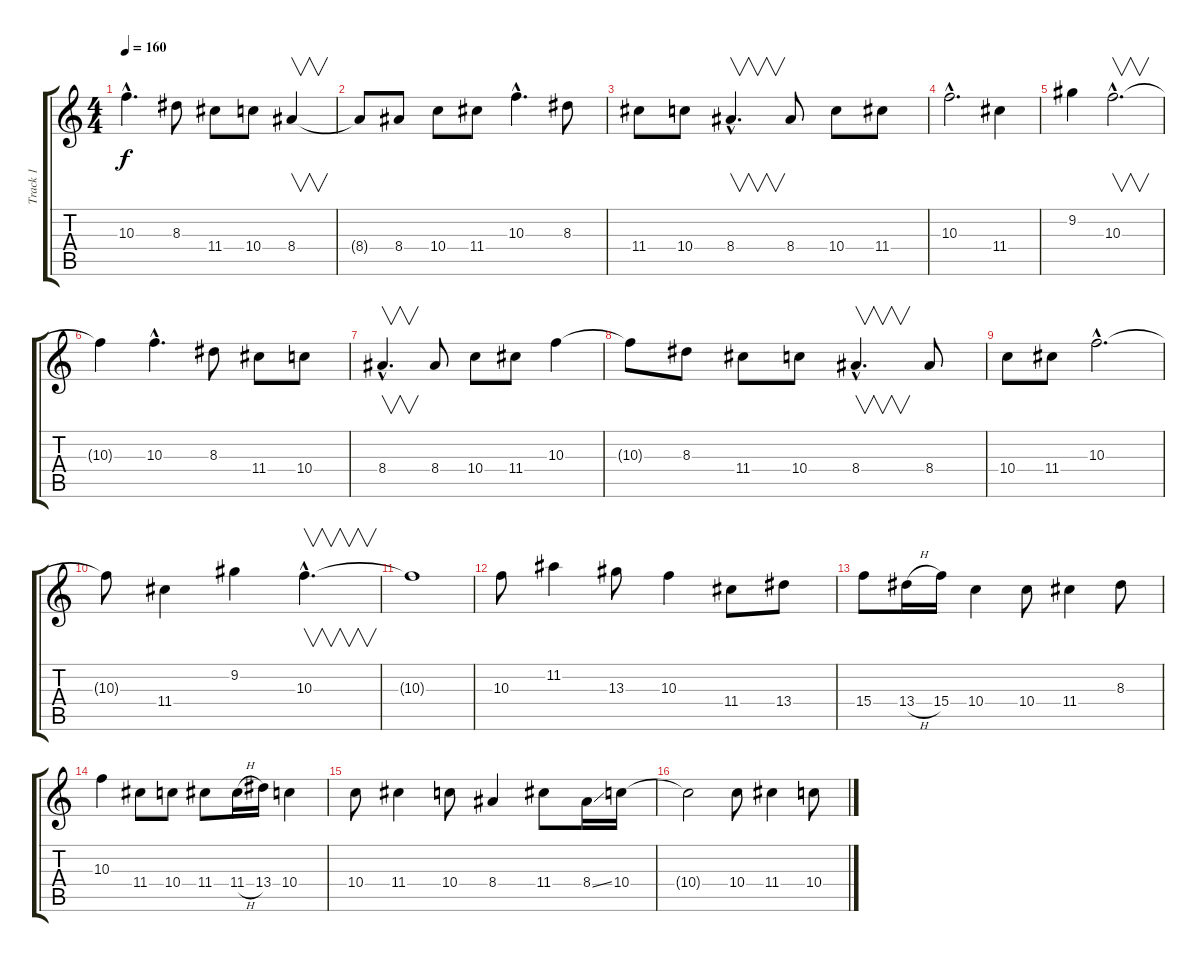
\track ("Track 1" "Track 1") {instrument acousticguitarnylon}
\staff {score tabs}
\tuning (E4 B3 G3 D3 A2 E2) {hide}
\ts (4 4)
\tempo 160
\clef g2
\ks c
10.3{hac}.4{d dy f instrument acousticguitarnylon} 8.3.8 11.4.8 10.4.8 8.4.4{v} |
8.4{t}.8 8.4.8 10.4.8 11.4.8 10.3{hac}.4{d} 8.3.8 |
11.4.8 10.4.8 8.4{hac}.4{v d} 8.4.8 10.4.8 11.4.8 |
10.3{hac}.2{d} 11.4.4 |
9.2.4 10.3{hac}.2{v d} |
10.3{t}.4 10.3{hac}.4{d} 8.3.8 11.4.8 10.4.8 |
8.4{hac}.4{v d} 8.4.8 10.4.8 11.4.8 10.3.4 |
10.3{t}.8 8.3.8 11.4.8 10.4.8 8.4{hac}.4{v d} 8.4.8 |
10.4.8 11.4.8 10.3{hac}.2{d} |
10.3{t}.8 11.4.4 9.2.4 10.3{hac}.4{v d} |
10.3{t}.1 |
10.3.8 11.2.4 13.3.8 10.3.4 11.4.8 13.4.8 |
15.4.8 13.4{h}.16 15.4.16 10.4.4 10.4.8 11.4.4 8.3.8 |
10.3.4 11.4.8 10.4.8 11.4.8 11.4{h}.16 13.4.16 10.4.4 |
10.4.8 11.4.4 10.4.8 8.4.4 11.4.8 8.4{ss}.16 10.4.16 |
10.4{t}.2 10.4.8 11.4.4 10.4.8
